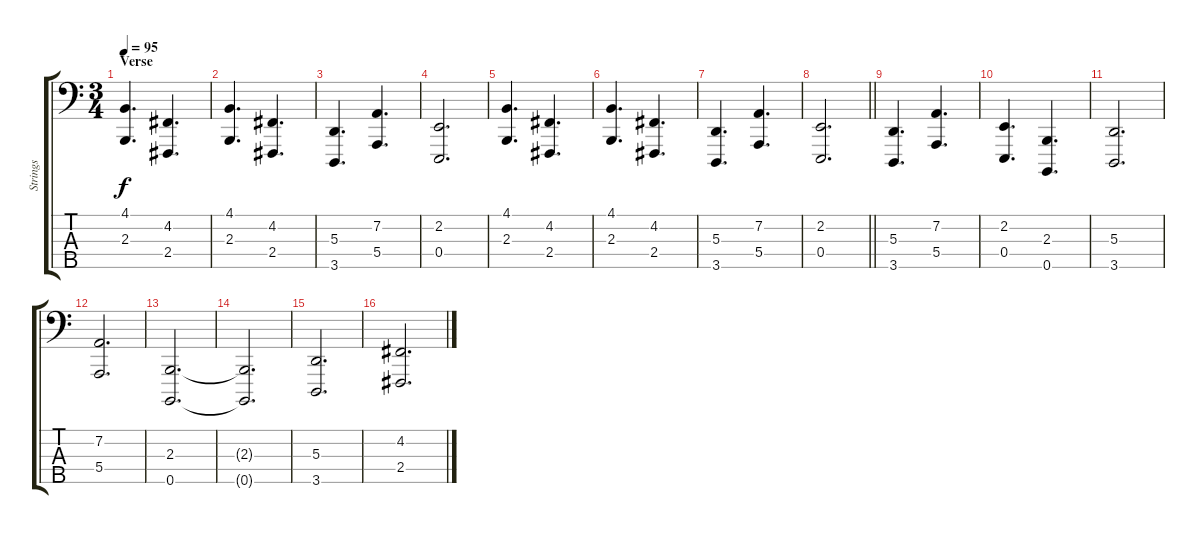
\track ("Strings" "Strings") {instrument stringensemble1}
\staff {score tabs}
\tuning (G2 D2 A1 E1 B0) {hide}
\ts (3 4)
\section ("" "Verse ")
\tempo 95
\clef f4
\ks c
(4.1 2.3).4{d dy f} (4.2 2.4).4{d} |
(4.1 2.3).4{d} (4.2 2.4).4{d} |
(5.3 3.5).4{d} (7.2 5.4).4{d} |
(2.2 0.4).2{d} |
(4.1 2.3).4{d} (4.2 2.4).4{d} |
(4.1 2.3).4{d} (4.2 2.4).4{d} |
(5.3 3.5).4{d} (7.2 5.4).4{d} |
\barLineRight lightlight
(2.2 0.4).2{d} |
\section ("" "")
(5.3 3.5).4{d} (7.2 5.4).4{d} |
(2.2 0.4).4{d} (2.3 0.5).4{d} |
(5.3 3.5).2{d} |
(7.2 5.4).2{d} |
(2.3 0.5).2{d} |
(2.3{t} 0.5{t}).2{d} |
(5.3 3.5).2{d} |
(4.2 2.4).2{d}
